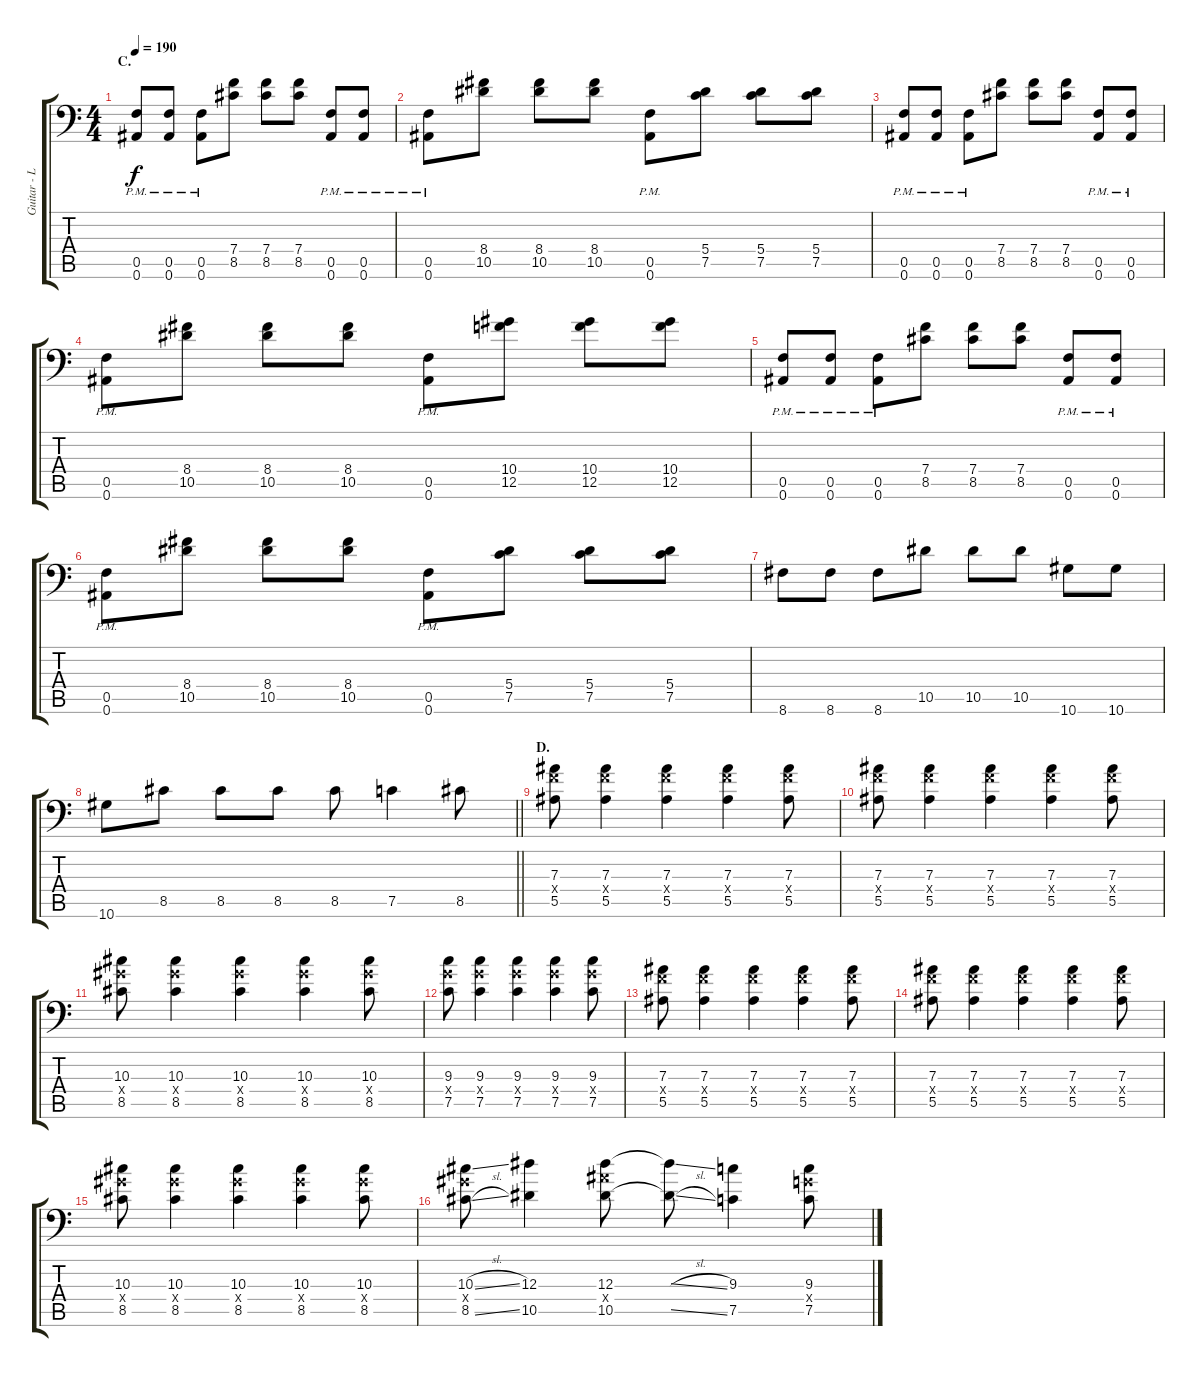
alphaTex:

\track ("Guitar - Left" "Guitar - L") {instrument distortionguitar}
\staff {score tabs}
\tuning (C4 G3 Eb3 Bb2 F2 Bb1) {hide}
\ts (4 4)
\section ("" "C.")
\tempo 190
\clef f4
\ks c
(0.5{pm} 0.6{pm}).8{dy f} (0.5{pm} 0.6{pm}).8 (0.5{pm} 0.6{pm}).8 (7.4 8.5).8 (7.4 8.5).8 (7.4 8.5).8 (0.5{pm} 0.6{pm}).8 (0.5{pm} 0.6{pm}).8 |
(0.5{pm} 0.6{pm}).8 (8.4 10.5).8 (8.4 10.5).8 (8.4 10.5).8 (0.5{pm} 0.6{pm}).8 (5.4 7.5).8 (5.4 7.5).8 (5.4 7.5).8 |
(0.5{pm} 0.6{pm}).8 (0.5{pm} 0.6{pm}).8 (0.5{pm} 0.6{pm}).8 (7.4 8.5).8 (7.4 8.5).8 (7.4 8.5).8 (0.5{pm} 0.6{pm}).8 (0.5{pm} 0.6{pm}).8 |
(0.5{pm} 0.6{pm}).8 (8.4 10.5).8 (8.4 10.5).8 (8.4 10.5).8 (0.5{pm} 0.6{pm}).8 (10.4 12.5).8 (10.4 12.5).8 (10.4 12.5).8 |
(0.5{pm} 0.6{pm}).8 (0.5{pm} 0.6{pm}).8 (0.5{pm} 0.6{pm}).8 (7.4 8.5).8 (7.4 8.5).8 (7.4 8.5).8 (0.5{pm} 0.6{pm}).8 (0.5{pm} 0.6{pm}).8 |
(0.5{pm} 0.6{pm}).8 (8.4 10.5).8 (8.4 10.5).8 (8.4 10.5).8 (0.5{pm} 0.6{pm}).8 (5.4 7.5).8 (5.4 7.5).8 (5.4 7.5).8 |
8.6.8 8.6.8 8.6.8 10.5.8 10.5.8 10.5.8 10.6.8 10.6.8 |
\barLineRight lightlight
10.6.8 8.5.8 8.5.8 8.5.8 8.5.8 7.5.4 8.5.8 |
\section ("" "D.")
(7.3 7.4{x} 5.5).8 (7.3 7.4{x} 5.5).4 (7.3 7.4{x} 5.5).4 (7.3 7.4{x} 5.5).4 (7.3 7.4{x} 5.5).8 |
(7.3 7.4{x} 5.5).8 (7.3 7.4{x} 5.5).4 (7.3 7.4{x} 5.5).4 (7.3 7.4{x} 5.5).4 (7.3 7.4{x} 5.5).8 |
(10.3 10.4{x} 8.5).8 (10.3 10.4{x} 8.5).4 (10.3 10.4{x} 8.5).4 (10.3 10.4{x} 8.5).4 (10.3 10.4{x} 8.5).8 |
(9.3 9.4{x} 7.5).8 (9.3 9.4{x} 7.5).4 (9.3 9.4{x} 7.5).4 (9.3 9.4{x} 7.5).4 (9.3 9.4{x} 7.5).8 |
(7.3 7.4{x} 5.5).8 (7.3 7.4{x} 5.5).4 (7.3 7.4{x} 5.5).4 (7.3 7.4{x} 5.5).4 (7.3 7.4{x} 5.5).8 |
(7.3 7.4{x} 5.5).8 (7.3 7.4{x} 5.5).4 (7.3 7.4{x} 5.5).4 (7.3 7.4{x} 5.5).4 (7.3 7.4{x} 5.5).8 |
(10.3 10.4{x} 8.5).8 (10.3 10.4{x} 8.5).4 (10.3 10.4{x} 8.5).4 (10.3 10.4{x} 8.5).4 (10.3 10.4{x} 8.5).8 |
(10.3{sl} 10.4{x} 8.5{sl}).8 (12.3 10.5).4 (12.3 12.4{x} 10.5).8 (12.3{sl t} 10.5{sl t}).8 (9.3 7.5).4 (9.3 9.4{x} 7.5).8
